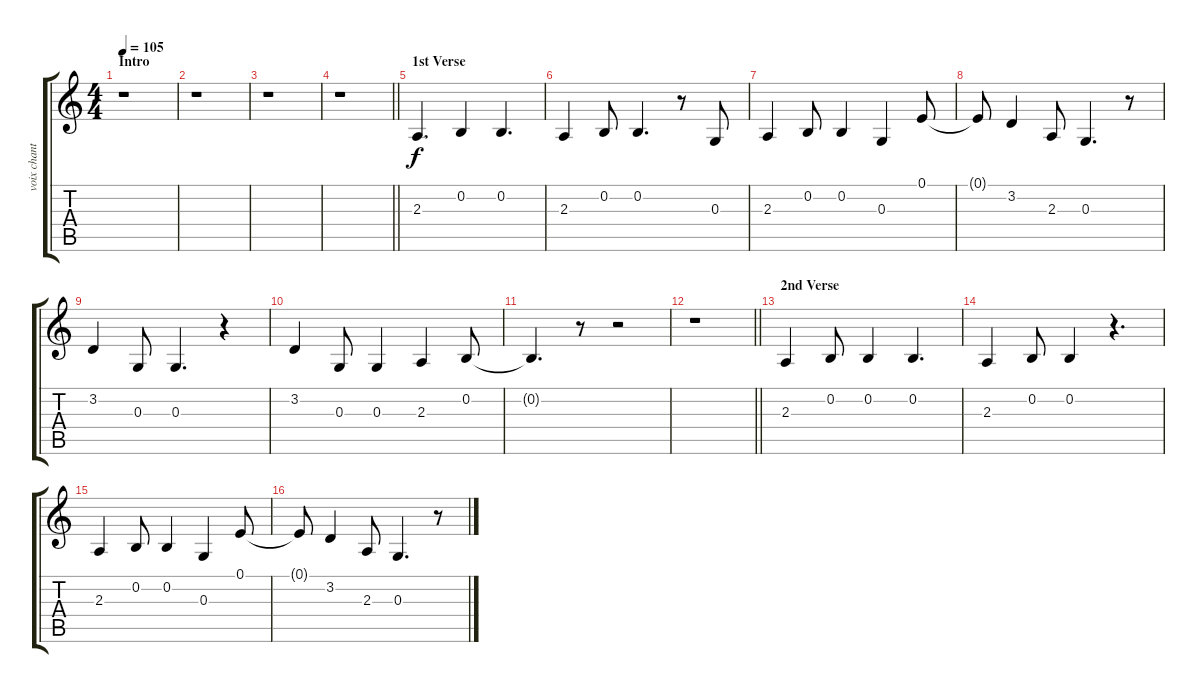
\track ("voix chant" "voix chant") {instrument lead2sawtooth}
\staff {score tabs}
\tuning (E4 B3 G3 D3 A2 E2) {hide}
\ts (4 4)
\section ("" "Intro")
\tempo 105
\clef g2
\ks c
r.1{dy f instrument lead2sawtooth} |
r.1 |
r.1 |
\barLineRight lightlight
r.1 |
\section ("" "1st Verse")
2.3.4{d} 0.2.4 0.2.4{d} |
2.3.4 0.2.8 0.2.4{d} r.8 0.3.8 |
2.3.4 0.2.8 0.2.4 0.3.4 0.1.8 |
0.1{t}.8 3.2.4 2.3.8 0.3.4{d} r.8 |
3.2.4{txt " "} 0.3.8 0.3.4{d} r.4 |
3.2.4 0.3.8 0.3.4 2.3.4 0.2.8 |
0.2{t}.4{d} r.8 r.2 |
\barLineRight lightlight
r.1 |
\section ("" "2nd Verse")
2.3.4 0.2.8 0.2.4 0.2.4{d} |
2.3.4 0.2.8 0.2.4 r.4{d} |
2.3.4 0.2.8 0.2.4 0.3.4 0.1.8 |
0.1{t}.8 3.2.4 2.3.8 0.3.4{d} r.8
